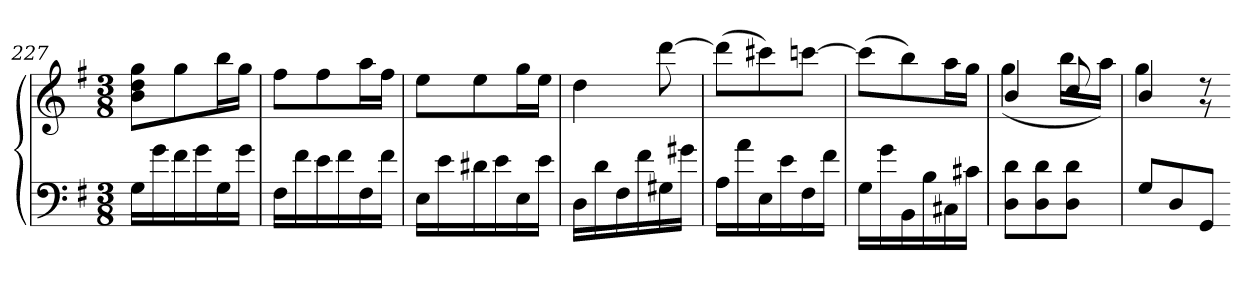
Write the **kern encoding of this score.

**kern	**kern
*part1	*part1
*staff2	*staff1
*clefF4	*clefG2
*k[f#]	*k[f#]
*G:	*G:
*M3/8	*M3/8
=227	=227
16GLL	8b 8dd 8ggL
16g	.
16f#	8gg
16g	.
16G	16bbL
16gJJ	16ggJJ
=228	=228
16F#LL	8ff#L
16f#	.
16e	8ff#
16f#	.
16F#	16aaL
16f#JJ	16ff#JJ
=229	=229
16ELL	8eeL
16e	.
16d#X	8ee
16e	.
16E	16ggL
16eJJ	16eeJJ
=230	=230
16DLL	4dd
16d	.
16F#	.
16f#	.
16G#X	[8ddd
16g#XJJ	.
=231	=231
16ALL	(8dddL]
16a	.
16E	8ccc#X)
16e	.
16F#	[8cccnJ
16f#JJ	.
=232	=232
16GLL	(8cccL]
16g	.
16BB	8bb)
16B	.
16C#X	16aaL
16c#XJJ	16ggJJ
=233	=233
*	*^
8D 8dL	4b	(4gg
8D 8d	.	.
8D 8dJ	8cc	16bbLL
.	.	16aaJJ)
=234	=234	=234
8GL	4b	4gg
8D	.	.
8GGJ	8r	8r
*	*v	*v
=-	=-
*-	*-
